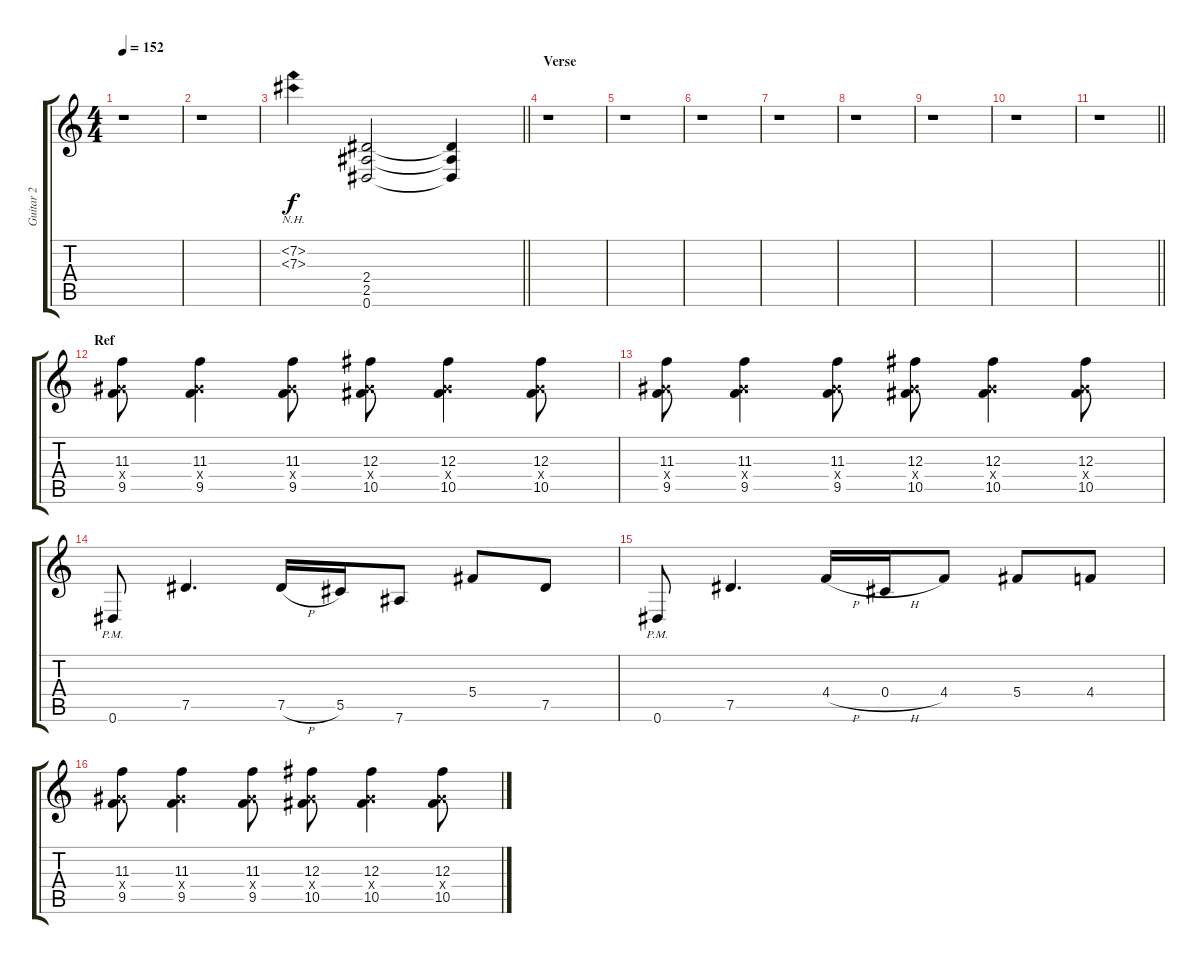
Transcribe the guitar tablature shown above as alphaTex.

\track ("Guitar 2" "Guitar 2") {instrument distortionguitar}
\staff {score tabs}
\tuning (Eb4 Bb3 Gb3 Db3 Ab2 Eb2) {hide}
\ts (4 4)
\tempo 152
\clef g2
\ks c
r.1{dy f} |
r.1 |
\barLineRight lightlight
(7.2{nh} 7.3{nh}).4{volume 4} (2.4 2.5 0.6).2{volume 16} (2.4{t} 2.5{t} 0.6{t}).4 |
\section ("" "Verse")
r.1 |
r.1 |
r.1 |
r.1 |
r.1 |
r.1 |
r.1 |
\barLineRight lightlight
r.1 |
\section ("" "Ref")
(11.3 7.4{x} 9.5).8{volume 6} (11.3 7.4{x} 9.5).4 (11.3 7.4{x} 9.5).8 (12.3 7.4{x} 10.5).8 (12.3 7.4{x} 10.5).4 (12.3 7.4{x} 10.5).8 |
(11.3 7.4{x} 9.5).8 (11.3 7.4{x} 9.5).4 (11.3 7.4{x} 9.5).8 (12.3 7.4{x} 10.5).8 (12.3 7.4{x} 10.5).4 (12.3 7.4{x} 10.5).8 |
0.6{pm}.8 7.5.4{d} 7.5{h}.16 5.5.16 7.6.8 5.4.8 7.5.8 |
0.6{pm}.8 7.5.4{d} 4.4{h}.16 0.4{h}.16 4.4.8 5.4.8 4.4.8 |
(11.3 7.4{x} 9.5).8 (11.3 7.4{x} 9.5).4 (11.3 7.4{x} 9.5).8 (12.3 7.4{x} 10.5).8 (12.3 7.4{x} 10.5).4 (12.3 7.4{x} 10.5).8
